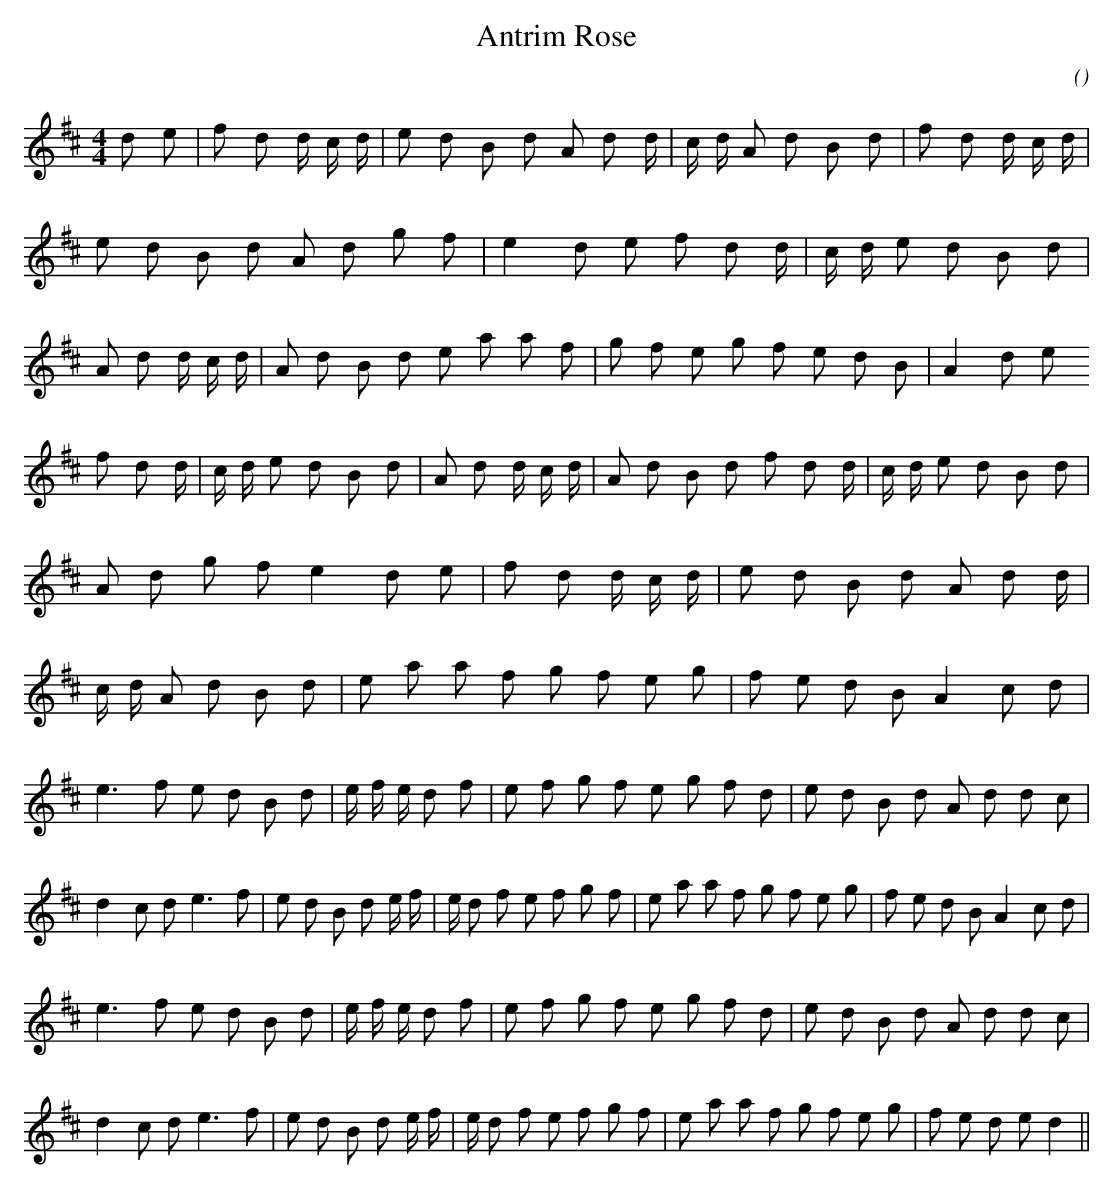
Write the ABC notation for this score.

X:1
T: Antrim Rose
C:
O:
M:4/4
K:D
K:D
M:4/4
L:1/16
d2 e2 |f2 d2 d4/3 c4/3 d4/3 |e2 d2 B2 d2 A2 d2 d4/3 |c4/3 d4/3 A2 d2 B2 d2 |f2 d2 d4/3 c4/3 d4/3 |e2 d2 B2 d2 A2 d2 g2 f2 |e4 d2 e2 f2 d2 d4/3 |c4/3 d4/3 e2 d2 B2 d2 |A2 d2 d4/3 c4/3 d4/3 |A2 d2 B2 d2 e2 a2 a2 f2 |g2 f2 e2 g2 f2 e2 d2 B2 |A4 d2 e2
f2 d2 d4/3 |c4/3 d4/3 e2 d2 B2 d2 |A2 d2 d4/3 c4/3 d4/3 |A2 d2 B2 d2 f2 d2 d4/3 |c4/3 d4/3 e2 d2 B2 d2 |A2 d2 g2 f2 e4 d2 e2 |f2 d2 d4/3 c4/3 d4/3 |e2 d2 B2 d2 A2 d2 d4/3 |c4/3 d4/3 A2 d2 B2 d2 |e2 a2 a2 f2 g2 f2 e2 g2 |f2 e2 d2 B2 A4 c2 d2 |
e6 f2 e2 d2 B2 d2 |e4/3 f4/3 e4/3 d2 f2 |e2 f2 g2 f2 e2 g2 f2 d2 |e2 d2 B2 d2 A2 d2 d2 c2 |d4 c2 d2 e6 f2 |e2 d2 B2 d2 e4/3 f4/3 |e4/3 d2 f2 e2 f2 g2 f2 |e2 a2 a2 f2 g2 f2 e2 g2 |f2 e2 d2 B2 A4 c2 d2 |
e6 f2 e2 d2 B2 d2 |e4/3 f4/3 e4/3 d2 f2 |e2 f2 g2 f2 e2 g2 f2 d2 |e2 d2 B2 d2 A2 d2 d2 c2 |d4 c2 d2 e6 f2 |e2 d2 B2 d2 e4/3 f4/3 |e4/3 d2 f2 e2 f2 g2 f2 |e2 a2 a2 f2 g2 f2 e2 g2 |f2 e2 d2 e2 d4 ||
